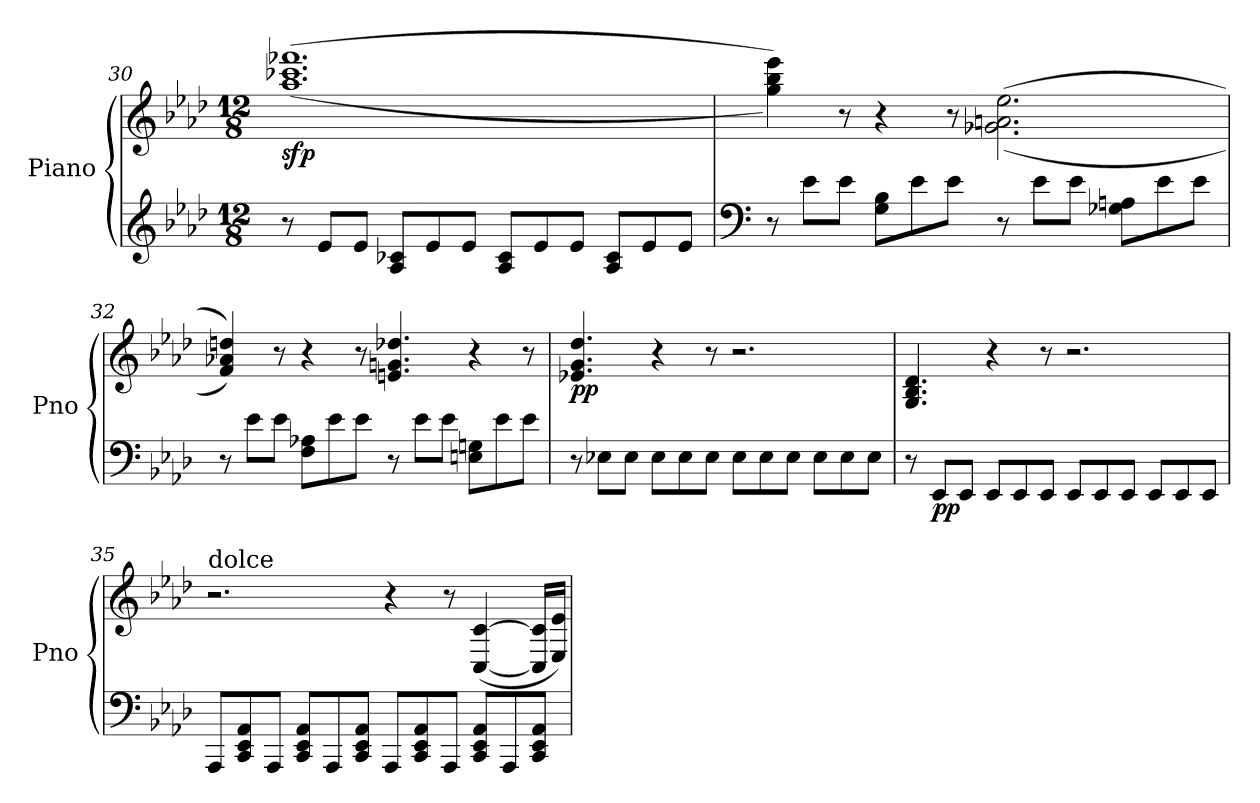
**kern	**kern	**dynam
*part1	*part1	*part1
*staff2	*staff1	*staff1/2
*I"Piano	*	*
*I'Pno	*	*
*clefG2	*clefG2	*
*k[b-e-a-d-]	*k[b-e-a-d-]	*
*A-:	*A-:	*
*M12/8	*M12/8	*
=30	=30	=30
!	!	!LO:DY:b
8r	(>(>1.aa- 1.ccc-X 1.fff-X	sfp
8e-/L	.	.
8e-/J	.	.
8A-/ 8c-X/L	.	.
8e-/	.	.
8e-/J	.	.
8A-/ 8c-/L	.	.
8e-/	.	.
8e-/J	.	.
8A-/ 8c-/L	.	.
8e-/	.	.
8e-/J	.	.
!!LO:LB:g=z
=31	=31	=31
*clefF4	*	*
8r	4gg\ 4bb-\ 4eee-\))	.
8e-\L	.	.
8e-\J	8r	.
8G\ 8B-\L	4r	.
8e-\	.	.
8e-\J	8r	.
8r	(>(>2.g-X\ 2.an\ 2.ee-\	.
8e-\L	.	.
8e-\J	.	.
8G-X\ 8An\L	.	.
8e-\	.	.
8e-\J	.	.
=32	=32	=32
8r	4f/ 4a-X/ 4ddn/))	.
8e-\L	.	.
8e-\J	8r	.
8F\ 8A-X\L	4r	.
8e-\	.	.
8e-\J	8r	.
8r	4.en/ 4.gn/ 4.dd-X/	.
8e-\L	.	.
8e-\J	.	.
8En\ 8Gn\L	4r	.
8e-\	.	.
8e-\J	8r	.
!!LO:LB:g=z
=33	=33	=33
!	!	!LO:DY:b
8r	4.e-X/ 4.g/ 4.dd-/	pp
8E-X\L	.	.
8E-\J	.	.
8E-\L	4r	.
8E-\	.	.
8E-\J	8r	.
8E-\L	2.r	.
8E-\	.	.
8E-\J	.	.
8E-\L	.	.
8E-\	.	.
8E-\J	.	.
=34	=34	=34
8r	4.G/ 4.B-/ 4.d-/	.
!	!	!LO:DY:b=2
8EE-/L	.	pp
8EE-/J	.	.
8EE-/L	4r	.
8EE-/	.	.
8EE-/J	8r	.
8EE-/L	2.r	.
8EE-/	.	.
8EE-/J	.	.
8EE-/L	.	.
8EE-/	.	.
8EE-/J	.	.
!!LO:LB:g=z
=35	=35	=35
!	!LO:TX:a:t=dolce	!
8AAA-/L	2.r	.
8CC/ 8EE-/ 8AA-/	.	.
8AAA-/J	.	.
8CC/ 8EE-/ 8AA-/L	.	.
8AAA-/	.	.
8CC/ 8EE-/ 8AA-/J	.	.
8AAA-/L	4r	.
8CC/ 8EE-/ 8AA-/	.	.
8AAA-/J	8r	.
8CC/ 8EE-/ 8AA-/L	(<[4C/ [4c/	.
8AAA-/	.	.
8CC/ 8EE-/ 8AA-/J	16C/] 16c/]LL	.
.	16E-/ 16e-/JJ)	.
=	=	=
*-	*-	*-
